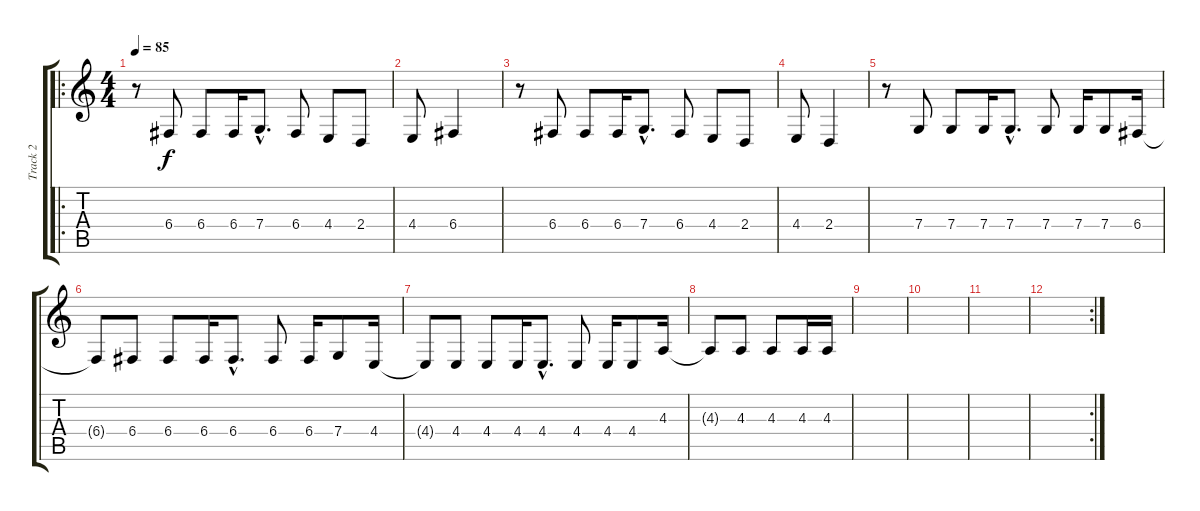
\track ("Track 2" "Track 2") {instrument englishhorn}
\staff {score tabs}
\tuning (D4 A3 F3 C3 G2 D2) {hide}
\ro
\ts (4 4)
\tempo 85
\clef g2
\ks c
r.8{dy f instrument englishhorn} 6.4.8 6.4.8 6.4.16 7.4{hac}.8{d} 6.4.8 4.4.8 2.4.8 |
4.4.8 6.4.4 |
r.8 6.4.8 6.4.8 6.4.16 7.4{hac}.8{d} 6.4.8 4.4.8 2.4.8 |
4.4.8 2.4.4 |
r.8 7.4.8 7.4.8 7.4.16 7.4{hac}.8{d} 7.4.8 7.4.16 7.4.8 6.4.16 |
6.4{t}.8 6.4.8 6.4.8 6.4.16 6.4{hac}.8{d} 6.4.8 6.4.16 7.4.8 4.4.16 |
4.4{t}.8 4.4.8 4.4.8 4.4.16 4.4{hac}.8{d} 4.4.8 4.4.16 4.4.8 4.3.16 |
4.3{t}.8 4.3.8 4.3.8 4.3.16 4.3.16 |
|
|
|
\rc 2
